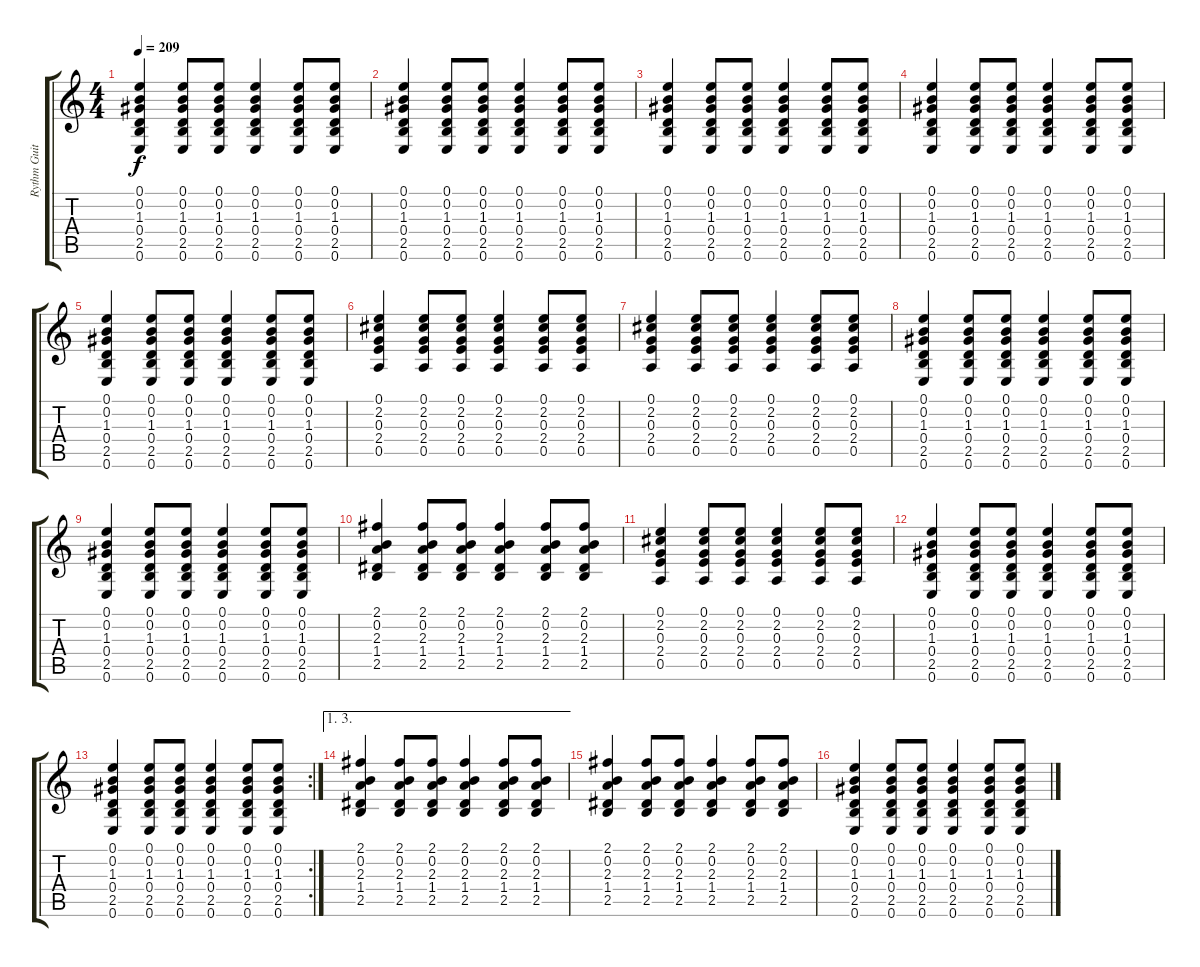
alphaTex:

\track ("Rythm Guitar" "Rythm Guit") {instrument acousticguitarsteel}
\staff {score tabs}
\tuning (E4 B3 G3 D3 A2 E2) {hide}
\ts (4 4)
\tempo 209
\clef g2
\ks c
(0.1 0.2 1.3 0.4 2.5 0.6).4{dy f} (0.1 0.2 1.3 0.4 2.5 0.6).8 (0.1 0.2 1.3 0.4 2.5 0.6).8 (0.1 0.2 1.3 0.4 2.5 0.6).4 (0.1 0.2 1.3 0.4 2.5 0.6).8 (0.1 0.2 1.3 0.4 2.5 0.6).8 |
(0.1 0.2 1.3 0.4 2.5 0.6).4 (0.1 0.2 1.3 0.4 2.5 0.6).8 (0.1 0.2 1.3 0.4 2.5 0.6).8 (0.1 0.2 1.3 0.4 2.5 0.6).4 (0.1 0.2 1.3 0.4 2.5 0.6).8 (0.1 0.2 1.3 0.4 2.5 0.6).8 |
(0.1 0.2 1.3 0.4 2.5 0.6).4 (0.1 0.2 1.3 0.4 2.5 0.6).8 (0.1 0.2 1.3 0.4 2.5 0.6).8 (0.1 0.2 1.3 0.4 2.5 0.6).4 (0.1 0.2 1.3 0.4 2.5 0.6).8 (0.1 0.2 1.3 0.4 2.5 0.6).8 |
(0.1 0.2 1.3 0.4 2.5 0.6).4 (0.1 0.2 1.3 0.4 2.5 0.6).8 (0.1 0.2 1.3 0.4 2.5 0.6).8 (0.1 0.2 1.3 0.4 2.5 0.6).4 (0.1 0.2 1.3 0.4 2.5 0.6).8 (0.1 0.2 1.3 0.4 2.5 0.6).8 |
(0.1 0.2 1.3 0.4 2.5 0.6).4 (0.1 0.2 1.3 0.4 2.5 0.6).8 (0.1 0.2 1.3 0.4 2.5 0.6).8 (0.1 0.2 1.3 0.4 2.5 0.6).4 (0.1 0.2 1.3 0.4 2.5 0.6).8 (0.1 0.2 1.3 0.4 2.5 0.6).8 |
(0.1 2.2 0.3 2.4 0.5).4 (0.1 2.2 0.3 2.4 0.5).8 (0.1 2.2 0.3 2.4 0.5).8 (0.1 2.2 0.3 2.4 0.5).4 (0.1 2.2 0.3 2.4 0.5).8 (0.1 2.2 0.3 2.4 0.5).8 |
(0.1 2.2 0.3 2.4 0.5).4 (0.1 2.2 0.3 2.4 0.5).8 (0.1 2.2 0.3 2.4 0.5).8 (0.1 2.2 0.3 2.4 0.5).4 (0.1 2.2 0.3 2.4 0.5).8 (0.1 2.2 0.3 2.4 0.5).8 |
(0.1 0.2 1.3 0.4 2.5 0.6).4 (0.1 0.2 1.3 0.4 2.5 0.6).8 (0.1 0.2 1.3 0.4 2.5 0.6).8 (0.1 0.2 1.3 0.4 2.5 0.6).4 (0.1 0.2 1.3 0.4 2.5 0.6).8 (0.1 0.2 1.3 0.4 2.5 0.6).8 |
(0.1 0.2 1.3 0.4 2.5 0.6).4 (0.1 0.2 1.3 0.4 2.5 0.6).8 (0.1 0.2 1.3 0.4 2.5 0.6).8 (0.1 0.2 1.3 0.4 2.5 0.6).4 (0.1 0.2 1.3 0.4 2.5 0.6).8 (0.1 0.2 1.3 0.4 2.5 0.6).8 |
(2.1 0.2 2.3 1.4 2.5).4 (2.1 0.2 2.3 1.4 2.5).8 (2.1 0.2 2.3 1.4 2.5).8 (2.1 0.2 2.3 1.4 2.5).4 (2.1 0.2 2.3 1.4 2.5).8 (2.1 0.2 2.3 1.4 2.5).8 |
(0.1 2.2 0.3 2.4 0.5).4 (0.1 2.2 0.3 2.4 0.5).8 (0.1 2.2 0.3 2.4 0.5).8 (0.1 2.2 0.3 2.4 0.5).4 (0.1 2.2 0.3 2.4 0.5).8 (0.1 2.2 0.3 2.4 0.5).8 |
(0.1 0.2 1.3 0.4 2.5 0.6).4 (0.1 0.2 1.3 0.4 2.5 0.6).8 (0.1 0.2 1.3 0.4 2.5 0.6).8 (0.1 0.2 1.3 0.4 2.5 0.6).4 (0.1 0.2 1.3 0.4 2.5 0.6).8 (0.1 0.2 1.3 0.4 2.5 0.6).8 |
\rc 2
(0.1 0.2 1.3 0.4 2.5 0.6).4 (0.1 0.2 1.3 0.4 2.5 0.6).8 (0.1 0.2 1.3 0.4 2.5 0.6).8 (0.1 0.2 1.3 0.4 2.5 0.6).4 (0.1 0.2 1.3 0.4 2.5 0.6).8 (0.1 0.2 1.3 0.4 2.5 0.6).8 |
\ae (1 3)
(2.1 0.2 2.3 1.4 2.5).4 (2.1 0.2 2.3 1.4 2.5).8 (2.1 0.2 2.3 1.4 2.5).8 (2.1 0.2 2.3 1.4 2.5).4 (2.1 0.2 2.3 1.4 2.5).8 (2.1 0.2 2.3 1.4 2.5).8 |
(2.1 0.2 2.3 1.4 2.5).4 (2.1 0.2 2.3 1.4 2.5).8 (2.1 0.2 2.3 1.4 2.5).8 (2.1 0.2 2.3 1.4 2.5).4 (2.1 0.2 2.3 1.4 2.5).8 (2.1 0.2 2.3 1.4 2.5).8 |
(0.1 0.2 1.3 0.4 2.5 0.6).4 (0.1 0.2 1.3 0.4 2.5 0.6).8 (0.1 0.2 1.3 0.4 2.5 0.6).8 (0.1 0.2 1.3 0.4 2.5 0.6).4 (0.1 0.2 1.3 0.4 2.5 0.6).8 (0.1 0.2 1.3 0.4 2.5 0.6).8
